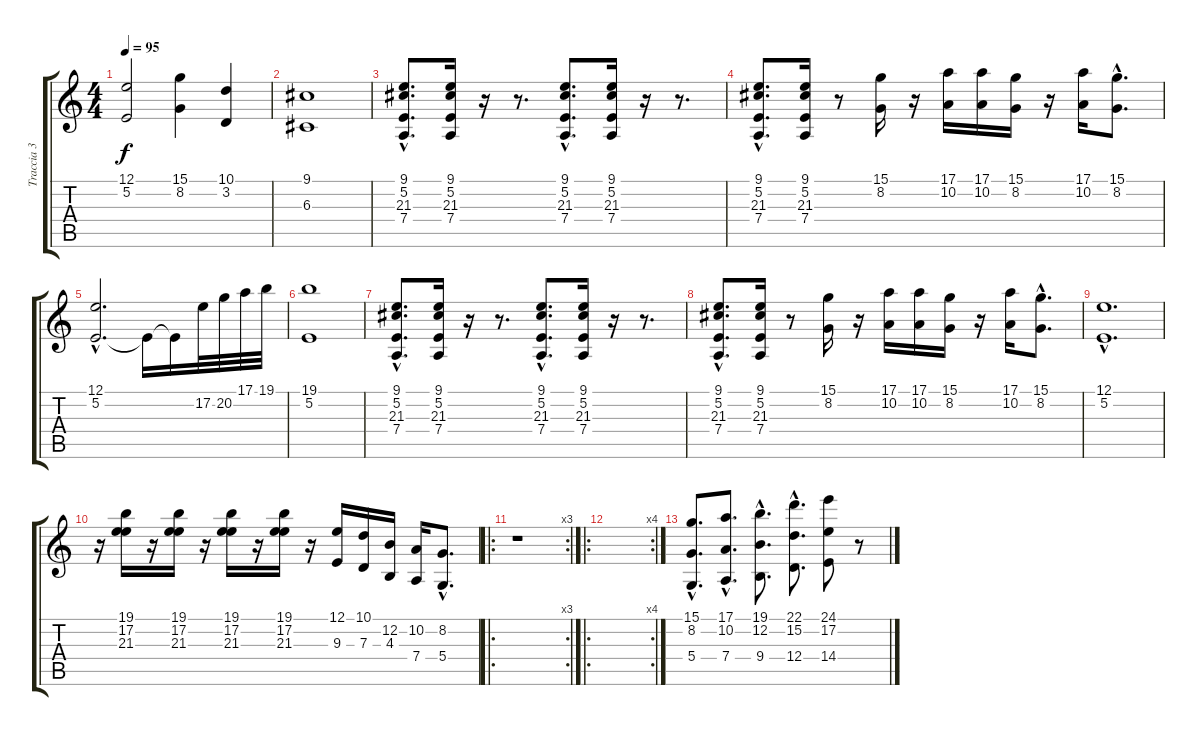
\track ("Traccia 3" "Traccia 3") {instrument brasssection}
\staff {score tabs}
\tuning (E4 B3 G3 D3 A2 E2) {hide}
\ts (4 4)
\tempo 95
\clef g2
\ks c
(12.1 5.2).2{dy f} (15.1 8.2).4 (10.1 3.2).4 |
(9.1 6.3).1 |
(9.1{hac} 5.2{hac} 21.3{hac} 7.4{hac}).8{d} (9.1 5.2 21.3 7.4).16 r.16 r.8{d} (9.1{hac} 5.2{hac} 21.3{hac} 7.4{hac}).8{d} (9.1 5.2 21.3 7.4).16 r.16 r.8{d} |
(9.1{hac} 5.2{hac} 21.3{hac} 7.4{hac}).8{d} (9.1 5.2 21.3 7.4).16 r.8 (15.1 8.2).16 r.16 (17.1 10.2).16 (17.1 10.2).16 (15.1 8.2).16 r.16 (17.1 10.2).16 (15.1{hac} 8.2{hac}).8{d} |
(12.1{hac} 5.2{hac}).2{d} 5.2{t}.16 5.2{t}.16 17.2.32 20.2.32 17.1.32 19.1.32 |
(19.1 5.2).1 |
(9.1{hac} 5.2{hac} 21.3{hac} 7.4{hac}).8{d} (9.1 5.2 21.3 7.4).16 r.16 r.8{d} (9.1{hac} 5.2{hac} 21.3{hac} 7.4{hac}).8{d} (9.1 5.2 21.3 7.4).16 r.16 r.8{d} |
(9.1{hac} 5.2{hac} 21.3{hac} 7.4{hac}).8{d} (9.1 5.2 21.3 7.4).16 r.8 (15.1 8.2).16 r.16 (17.1 10.2).16 (17.1 10.2).16 (15.1 8.2).16 r.16 (17.1 10.2).16 (15.1{hac} 8.2{hac}).8{d} |
(12.1{hac} 5.2{hac}).1{d} |
r.16 (19.1 17.2 21.3).16 r.16 (19.1 17.2 21.3).16 r.16 (19.1 17.2 21.3).16 r.16 (19.1 17.2 21.3).16 r.16 (12.1 9.3).16 (10.1 7.3).16 (12.2 4.3).16 (10.2 7.4).16 (8.2{hac} 5.4{hac}).8{d} |
\ro
\rc 3
r.1 |
\ro
\rc 4
|
(15.1{hac} 8.2{hac} 5.4{hac}).8{d} (17.1{hac} 10.2{hac} 7.4{hac}).8{d} (19.1{hac} 12.2{hac} 9.4{hac}).8{d} (22.1{hac} 15.2{hac} 12.4{hac}).8{d} (24.1 17.2 14.4).8 r.8
